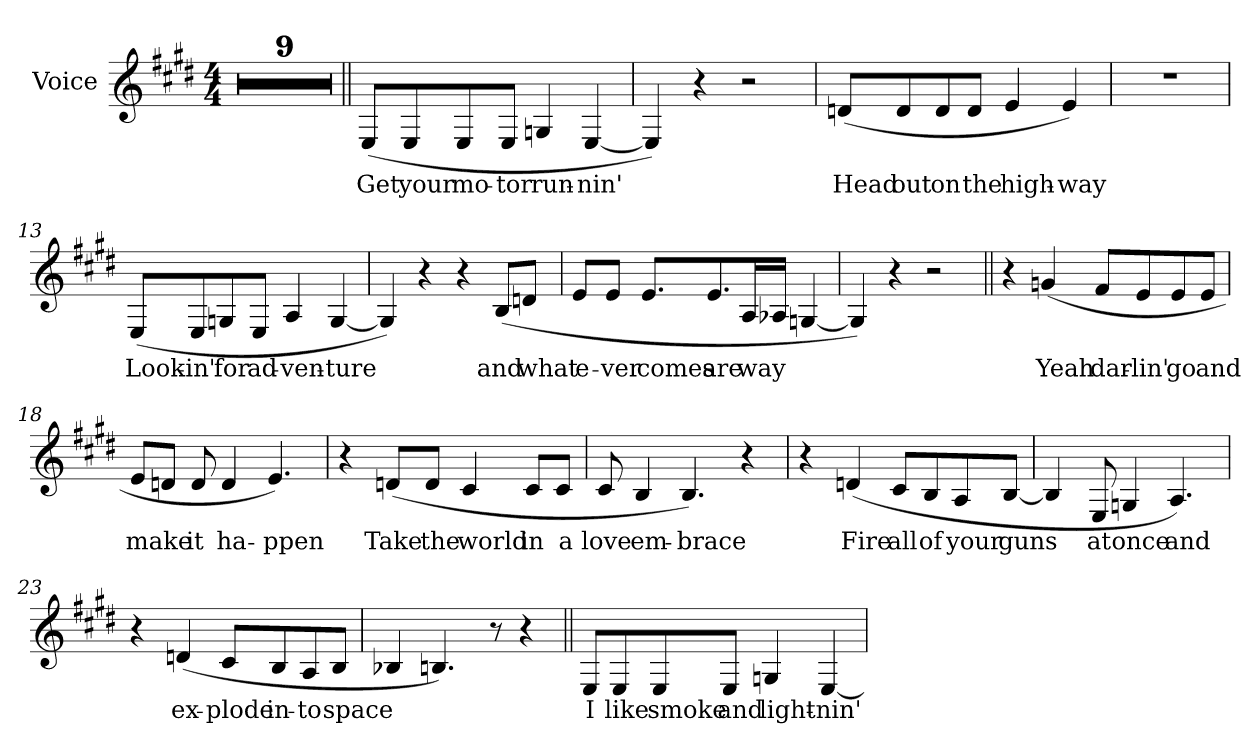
**kern	**text
*part1	*part1
*staff1	*staff1
*I"Voice	*
*I'Voice	*
!!LO:PB:g=z
*clefG2	*
*k[f#c#g#d#]	*
*E:	*
*M4/4	*
=	=
1r;<	.
=1	=1
1r	.
=2	=2
1r	.
=3	=3
1r	.
=4	=4
1r	.
=5	=5
1r	.
=6	=6
1r	.
=7	=7
1r	.
=8	=8
1r	.
!!LO:LB:g=z
=9||	=9||
!	!LO:LY:b:color=#000000
(8Ei/L	Get
!	!LO:LY:b:color=#000000
8Ei/	your
!	!LO:LY:b:color=#000000
8Ei/	mo-
!	!LO:LY:b:color=#000000
8Ei/J	-tor
!	!LO:LY:b:color=#000000
4Gni/	run-
!	!LO:LY:b:color=#000000
[4Ei/	-nin'
=10	=10
4Ei/])	.
4r	.
2r	.
=11	=11
!	!LO:LY:b:color=#000000
(8dni/L	Head
!	!LO:LY:b:color=#000000
8di/	out
!	!LO:LY:b:color=#000000
8di/	on
!	!LO:LY:b:color=#000000
8di/J	the
!	!LO:LY:b:color=#000000
4ei/	high-
!	!LO:LY:b:color=#000000
4ei/)	-way
=12	=12
1r	.
!!LO:LB:g=z
=13	=13
!	!LO:LY:b:color=#000000
(8Ei/L	Look-
!	!LO:LY:b:color=#000000
8Ei/	-in'
!	!LO:LY:b:color=#000000
8Gni/	for
!	!LO:LY:b:color=#000000
8Ei/J	ad-
!	!LO:LY:b:color=#000000
4Ai/	-ven-
!	!LO:LY:b:color=#000000
[4Gi/	-ture
=14	=14
4Gi/])	.
4r	.
4r	.
!	!LO:LY:b:color=#000000
(8Bi/L	and
!	!LO:LY:b:color=#000000
8dni/J	what
=15	=15
!	!LO:LY:b:color=#000000
8ei/L	e-
!	!LO:LY:b:color=#000000
8ei/J	-ver
!	!LO:LY:b:color=#000000
8.ei/L	comes
!	!LO:LY:b:color=#000000
8.ei/	are
!	!LO:LY:b:color=#000000
16Ai/L	way
16A-Xi/JJ	.
[4Gni/	.
=16	=16
4Gi/])	.
4r	.
2r	.
!!LO:LB:g=z
=17||	=17||
4r	.
!	!LO:LY:b:color=#000000
(4gni/	Yeah
!	!LO:LY:b:color=#000000
8f#i/L	dar-
!	!LO:LY:b:color=#000000
8ei/	-lin'
!	!LO:LY:b:color=#000000
8ei/	go
!	!LO:LY:b:color=#000000
8ei/J	and
=18	=18
!	!LO:LY:b:color=#000000
8ei/L	make
8dni/J	.
!	!LO:LY:b:color=#000000
8di/	it
!	!LO:LY:b:color=#000000
4di/	ha-
!	!LO:LY:b:color=#000000
4.ei/)	-ppen
=19	=19
4r	.
!	!LO:LY:b:color=#000000
(8dni/L	Take
!	!LO:LY:b:color=#000000
8di/J	the
!	!LO:LY:b:color=#000000
4c#i/	world
!	!LO:LY:b:color=#000000
8c#i/L	in
!	!LO:LY:b:color=#000000
8c#i/J	a
=20	=20
!	!LO:LY:b:color=#000000
8c#i/	love
!	!LO:LY:b:color=#000000
4Bi/	em-
!	!LO:LY:b:color=#000000
4.Bi/)	-brace
4r	.
!!LO:LB:g=z
=21	=21
4r	.
!	!LO:LY:b:color=#000000
(4dni/	Fire
!	!LO:LY:b:color=#000000
8c#i/L	all
!	!LO:LY:b:color=#000000
8Bi/	of
!	!LO:LY:b:color=#000000
8Ai/	your
!	!LO:LY:b:color=#000000
[8Bi/J	guns
=22	=22
4Bi/]	.
!	!LO:LY:b:color=#000000
8Ei/	at
!	!LO:LY:b:color=#000000
4Gni/	once
!	!LO:LY:b:color=#000000
4.Ai/)	and
=23	=23
4r	.
!	!LO:LY:b:color=#000000
(4dni/	ex-
!	!LO:LY:b:color=#000000
8c#i/L	-plode
!	!LO:LY:b:color=#000000
8Bi/	in-
!	!LO:LY:b:color=#000000
8Ai/	-to
!	!LO:LY:b:color=#000000
8Bi/J	space
=24	=24
4B-Xi/	.
4.Bni/)	.
8r	.
4r	.
!!LO:LB:g=z
=25||	=25||
!	!LO:LY:b:color=#000000
8Ei/L	I
!	!LO:LY:b:color=#000000
8Ei/	like
!	!LO:LY:b:color=#000000
8Ei/	smoke
!	!LO:LY:b:color=#000000
8Ei/J	and
!	!LO:LY:b:color=#000000
4Gni/	light-
!	!LO:LY:b:color=#000000
[4Ei/	-nin'
=	=
*-	*-
